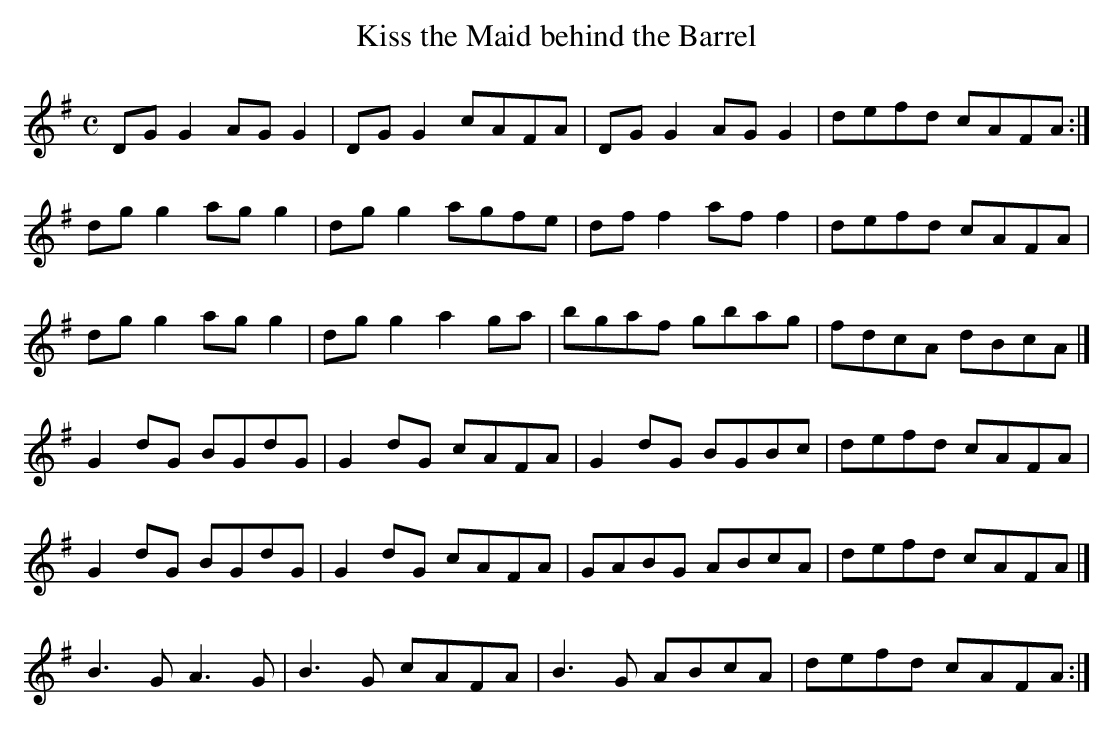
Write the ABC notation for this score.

X:1
T:Kiss the Maid behind the Barrel
M:C
L:1/8
K:G Major
DGG2 AGG2|DGG2 cAFA|DGG2 AGG2|defd cAFA:|!
dgg2 agg2|dgg2 agfe|dff2 aff2|defd cAFA|!
dgg2 agg2|dgg2 a2ga|bgaf gbag|fdcA dBcA|]!
G2dG BGdG|G2dG cAFA|G2dG BGBc|defd cAFA|!
G2dG BGdG|G2dG cAFA|GABG ABcA|defd cAFA|]!
B3G A3G|B3G cAFA|B3G ABcA|defd cAFA:|!
